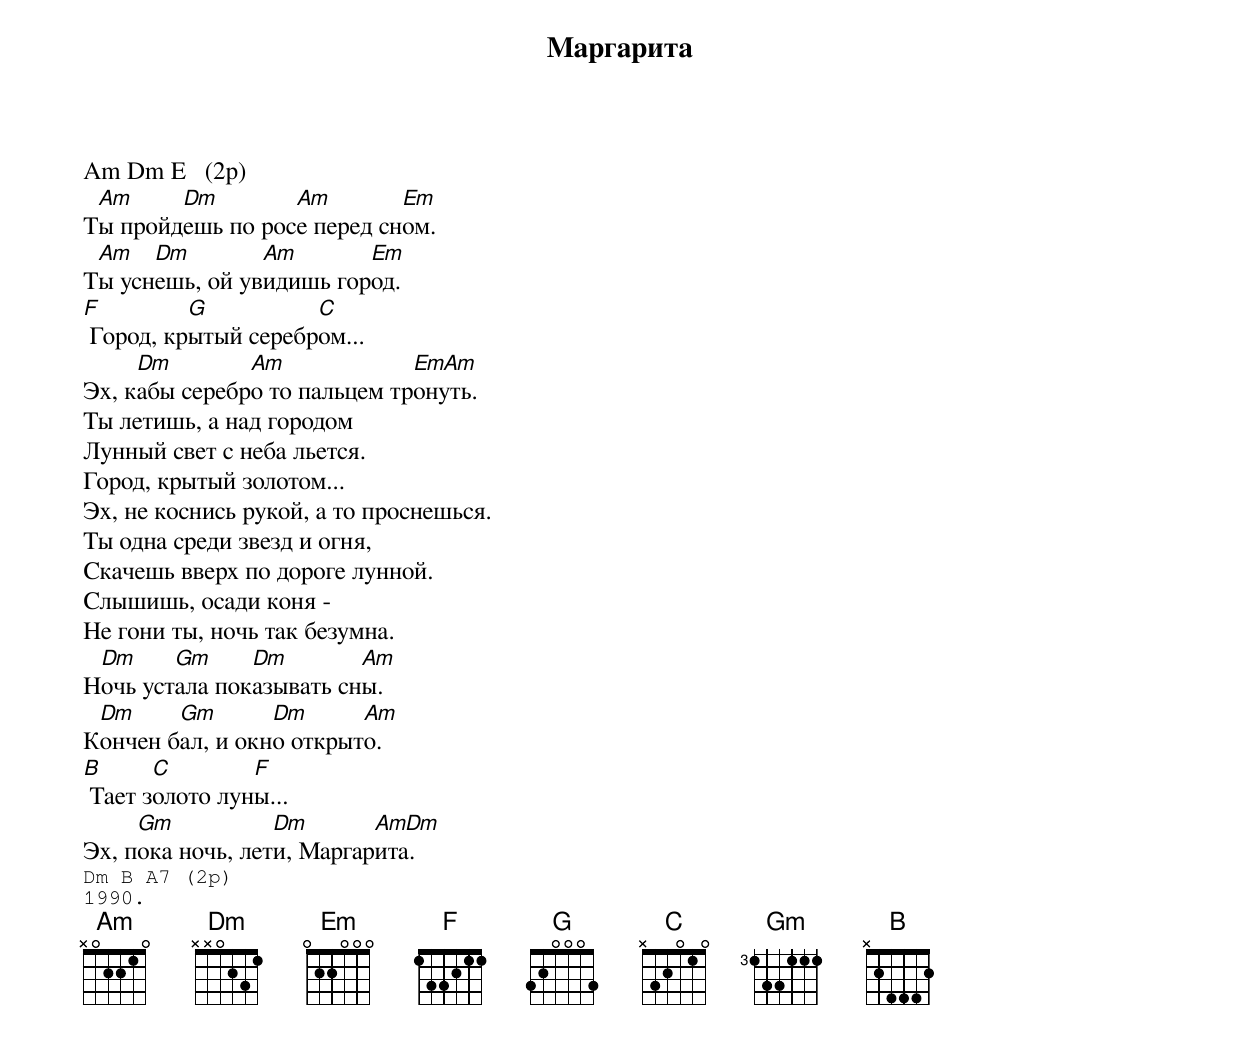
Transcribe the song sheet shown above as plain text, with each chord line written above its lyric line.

Маргарита
Am Dm E   (2p)
 Am     Dm        Am        Em
Ты пройдешь по росе перед сном.
 Am   Dm        Am       Em
Ты уснешь, ой увидишь город.
F         G          C
 Город, крытый серебром...
     Dm        Am             EmAm
Эх, кабы серебро то пальцем тронуть.
Ты летишь, а над городом
Лунный свет с неба льется.
Город, крытый золотом...
Эх, не коснись рукой, а то проснешься.
Ты одна среди звезд и огня,
Скачешь вверх по дороге лунной.
Слышишь, осади коня -
Не гони ты, ночь так безумна.
 Dm     Gm     Dm        Am
Ночь устала показывать сны.
 Dm     Gm       Dm      Am
Кончен бал, и окно открыто.
B      C        F
 Тает золото луны...
     Gm           Dm       AmDm
Эх, пока ночь, лети, Маргарита.
Dm B A7 (2p)
1990.
